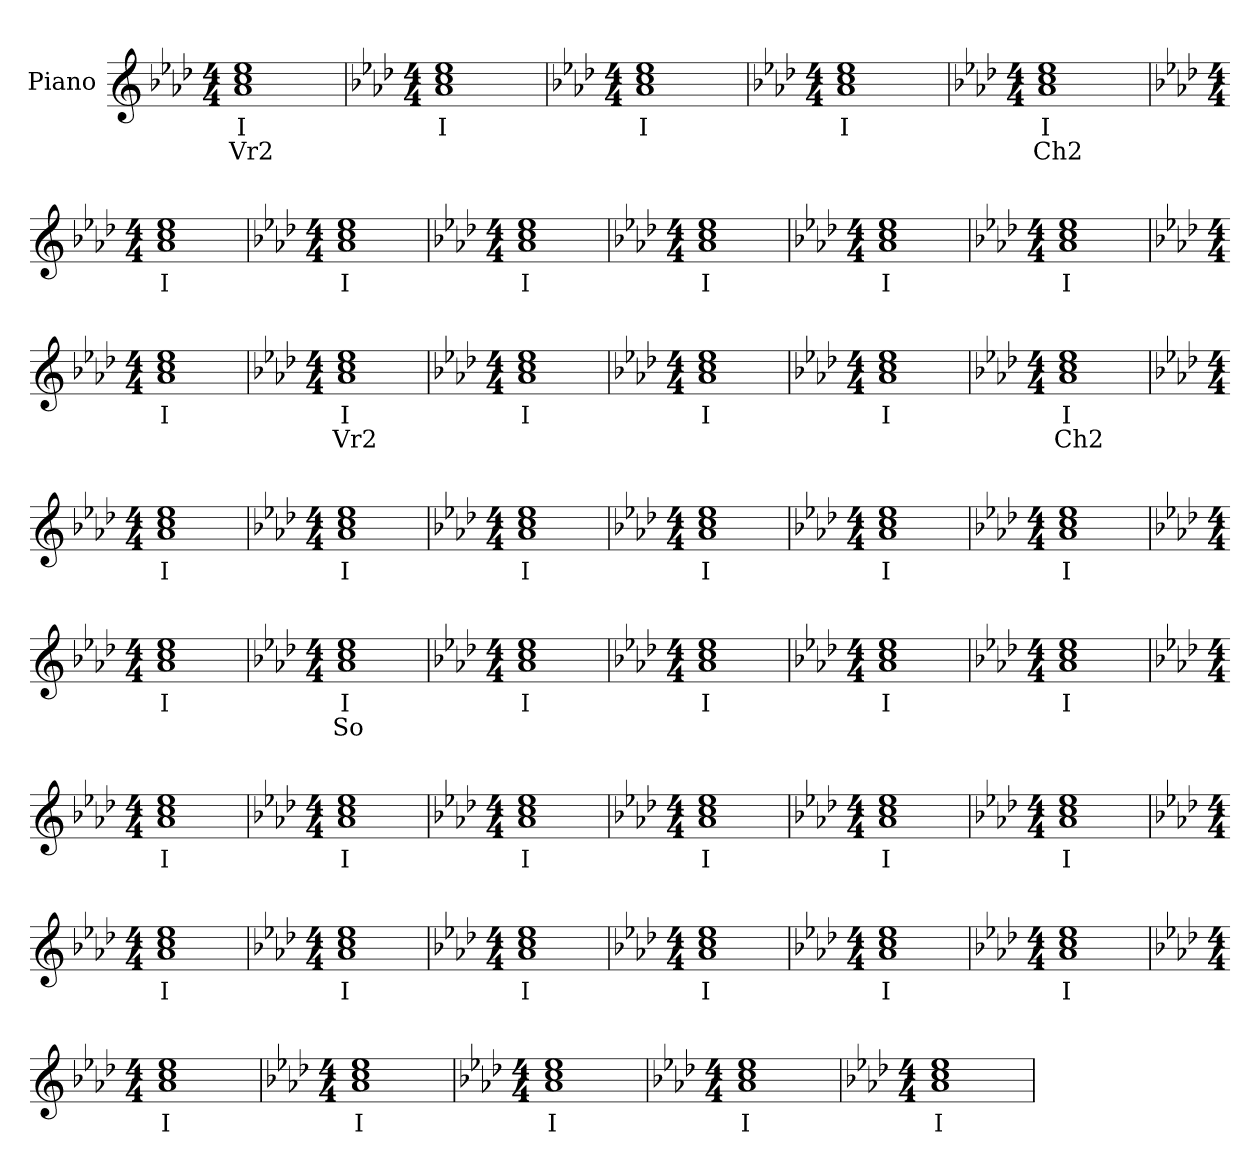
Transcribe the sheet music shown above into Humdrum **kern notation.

**kern	**text	**text
*part1	*part1	*part1
*staff1	*staff1	*staff1
*I"Piano	*	*
*I'Pno	*	*
*k[b-e-a-d-]	*	*
*A-:	*	*
*M4/4	*	*
=	=	=
1a- 1cc 1ee-	I	Vr2
=	=	=
*k[b-e-a-d-]	*	*
*A-:	*	*
*M4/4	*	*
1a- 1cc 1ee-	I	.
=	=	=
*k[b-e-a-d-]	*	*
*A-:	*	*
*M4/4	*	*
1a- 1cc 1ee-	I	.
=	=	=
*k[b-e-a-d-]	*	*
*A-:	*	*
*M4/4	*	*
1a- 1cc 1ee-	I	.
=	=	=
*k[b-e-a-d-]	*	*
*A-:	*	*
*M4/4	*	*
1a- 1cc 1ee-	I	Ch2
=	=	=
*k[b-e-a-d-]	*	*
*A-:	*	*
*M4/4	*	*
1a- 1cc 1ee-	I	.
=	=	=
*k[b-e-a-d-]	*	*
*A-:	*	*
*M4/4	*	*
1a- 1cc 1ee-	I	.
=	=	=
*k[b-e-a-d-]	*	*
*A-:	*	*
*M4/4	*	*
1a- 1cc 1ee-	I	.
=	=	=
*k[b-e-a-d-]	*	*
*A-:	*	*
*M4/4	*	*
1a- 1cc 1ee-	I	.
=	=	=
*k[b-e-a-d-]	*	*
*A-:	*	*
*M4/4	*	*
1a- 1cc 1ee-	I	.
=	=	=
*k[b-e-a-d-]	*	*
*A-:	*	*
*M4/4	*	*
1a- 1cc 1ee-	I	.
=	=	=
*k[b-e-a-d-]	*	*
*A-:	*	*
*M4/4	*	*
1a- 1cc 1ee-	I	.
=	=	=
*k[b-e-a-d-]	*	*
*A-:	*	*
*M4/4	*	*
1a- 1cc 1ee-	I	Vr2
=	=	=
*k[b-e-a-d-]	*	*
*A-:	*	*
*M4/4	*	*
1a- 1cc 1ee-	I	.
=	=	=
*k[b-e-a-d-]	*	*
*A-:	*	*
*M4/4	*	*
1a- 1cc 1ee-	I	.
=	=	=
*k[b-e-a-d-]	*	*
*A-:	*	*
*M4/4	*	*
1a- 1cc 1ee-	I	.
=	=	=
*k[b-e-a-d-]	*	*
*A-:	*	*
*M4/4	*	*
1a- 1cc 1ee-	I	Ch2
=	=	=
*k[b-e-a-d-]	*	*
*A-:	*	*
*M4/4	*	*
1a- 1cc 1ee-	I	.
=	=	=
*k[b-e-a-d-]	*	*
*A-:	*	*
*M4/4	*	*
1a- 1cc 1ee-	I	.
=	=	=
*k[b-e-a-d-]	*	*
*A-:	*	*
*M4/4	*	*
1a- 1cc 1ee-	I	.
=	=	=
*k[b-e-a-d-]	*	*
*A-:	*	*
*M4/4	*	*
1a- 1cc 1ee-	I	.
=	=	=
*k[b-e-a-d-]	*	*
*A-:	*	*
*M4/4	*	*
1a- 1cc 1ee-	I	.
=	=	=
*k[b-e-a-d-]	*	*
*A-:	*	*
*M4/4	*	*
1a- 1cc 1ee-	I	.
=	=	=
*k[b-e-a-d-]	*	*
*A-:	*	*
*M4/4	*	*
1a- 1cc 1ee-	I	.
=	=	=
*k[b-e-a-d-]	*	*
*A-:	*	*
*M4/4	*	*
1a- 1cc 1ee-	I	So
=	=	=
*k[b-e-a-d-]	*	*
*A-:	*	*
*M4/4	*	*
1a- 1cc 1ee-	I	.
=	=	=
*k[b-e-a-d-]	*	*
*A-:	*	*
*M4/4	*	*
1a- 1cc 1ee-	I	.
=	=	=
*k[b-e-a-d-]	*	*
*A-:	*	*
*M4/4	*	*
1a- 1cc 1ee-	I	.
=	=	=
*k[b-e-a-d-]	*	*
*A-:	*	*
*M4/4	*	*
1a- 1cc 1ee-	I	.
=	=	=
*k[b-e-a-d-]	*	*
*A-:	*	*
*M4/4	*	*
1a- 1cc 1ee-	I	.
=	=	=
*k[b-e-a-d-]	*	*
*A-:	*	*
*M4/4	*	*
1a- 1cc 1ee-	I	.
=	=	=
*k[b-e-a-d-]	*	*
*A-:	*	*
*M4/4	*	*
1a- 1cc 1ee-	I	.
=	=	=
*k[b-e-a-d-]	*	*
*A-:	*	*
*M4/4	*	*
1a- 1cc 1ee-	I	.
=	=	=
*k[b-e-a-d-]	*	*
*A-:	*	*
*M4/4	*	*
1a- 1cc 1ee-	I	.
=	=	=
*k[b-e-a-d-]	*	*
*A-:	*	*
*M4/4	*	*
1a- 1cc 1ee-	I	.
=	=	=
*k[b-e-a-d-]	*	*
*A-:	*	*
*M4/4	*	*
1a- 1cc 1ee-	I	.
=	=	=
*k[b-e-a-d-]	*	*
*A-:	*	*
*M4/4	*	*
1a- 1cc 1ee-	I	.
=	=	=
*k[b-e-a-d-]	*	*
*A-:	*	*
*M4/4	*	*
1a- 1cc 1ee-	I	.
=	=	=
*k[b-e-a-d-]	*	*
*A-:	*	*
*M4/4	*	*
1a- 1cc 1ee-	I	.
=	=	=
*k[b-e-a-d-]	*	*
*A-:	*	*
*M4/4	*	*
1a- 1cc 1ee-	I	.
=	=	=
*k[b-e-a-d-]	*	*
*A-:	*	*
*M4/4	*	*
1a- 1cc 1ee-	I	.
=	=	=
*k[b-e-a-d-]	*	*
*A-:	*	*
*M4/4	*	*
1a- 1cc 1ee-	I	.
=	=	=
*k[b-e-a-d-]	*	*
*A-:	*	*
*M4/4	*	*
1a- 1cc 1ee-	I	.
=	=	=
*k[b-e-a-d-]	*	*
*A-:	*	*
*M4/4	*	*
1a- 1cc 1ee-	I	.
=	=	=
*k[b-e-a-d-]	*	*
*A-:	*	*
*M4/4	*	*
1a- 1cc 1ee-	I	.
=	=	=
*k[b-e-a-d-]	*	*
*A-:	*	*
*M4/4	*	*
1a- 1cc 1ee-	I	.
=	=	=
*-	*-	*-
